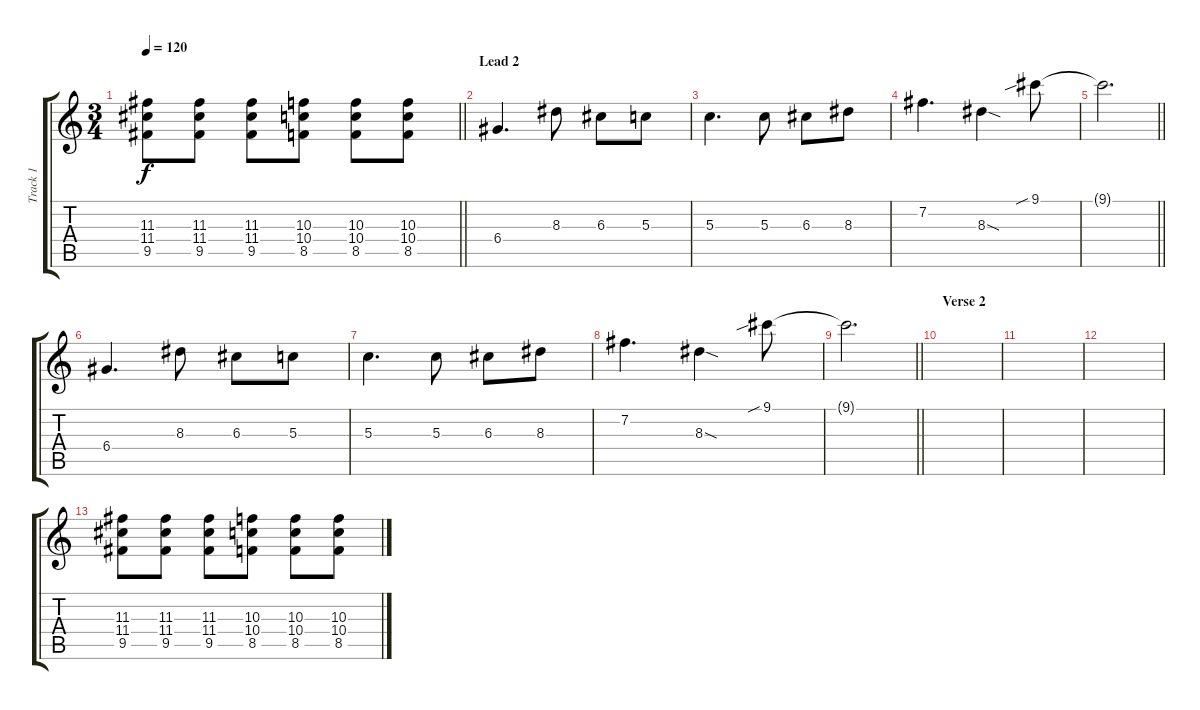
\track ("Track 1" "Track 1") {instrument distortionguitar}
\staff {score tabs}
\tuning (E4 B3 G3 D3 A2 D2) {hide}
\ts (3 4)
\tempo 120
\clef g2
\barLineRight lightlight
\ks c
(11.3 11.4 9.5).8{dy f} (11.3 11.4 9.5).8 (11.3 11.4 9.5).8 (10.3 10.4 8.5).8 (10.3 10.4 8.5).8 (10.3 10.4 8.5).8 |
\section ("" "Lead 2")
6.4.4{d} 8.3.8 6.3.8 5.3.8 |
5.3.4{d} 5.3.8 6.3.8 8.3.8 |
7.2.4{d} 8.3{sod}.4 9.1{sib}.8 |
\barLineRight lightlight
9.1{t}.2{d} |
6.4.4{d} 8.3.8 6.3.8 5.3.8 |
5.3.4{d} 5.3.8 6.3.8 8.3.8 |
7.2.4{d} 8.3{sod}.4 9.1{sib}.8 |
\barLineRight lightlight
9.1{t}.2{d} |
\section ("" "Verse 2")
|
|
|
(11.3 11.4 9.5).8 (11.3 11.4 9.5).8 (11.3 11.4 9.5).8 (10.3 10.4 8.5).8 (10.3 10.4 8.5).8 (10.3 10.4 8.5).8
